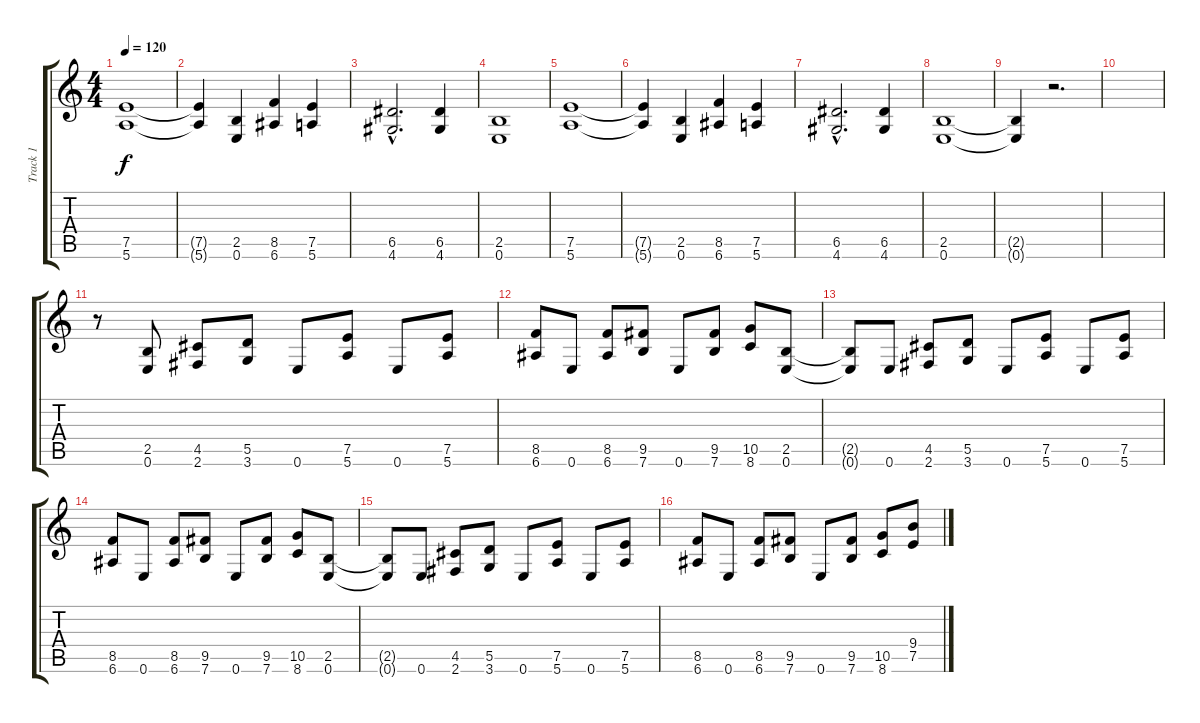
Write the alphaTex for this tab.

\track ("Track 1" "Track 1") {instrument distortionguitar}
\staff {score tabs}
\tuning (E4 B3 G3 D3 A2 E2) {hide}
\ts (4 4)
\tempo 120
\clef g2
\ks c
(7.5 5.6).1{dy f instrument distortionguitar} |
(7.5{t} 5.6{t}).4 (2.5 0.6).4 (8.5 6.6).4 (7.5 5.6).4 |
(6.5{hac} 4.6{hac}).2{d} (6.5 4.6).4 |
(2.5 0.6).1 |
(7.5 5.6).1 |
(7.5{t} 5.6{t}).4 (2.5 0.6).4 (8.5 6.6).4 (7.5 5.6).4 |
(6.5{hac} 4.6{hac}).2{d} (6.5 4.6).4 |
(2.5 0.6).1 |
(2.5{t} 0.6{t}).4 r.2{d} |
|
r.8 (2.5 0.6).8 (4.5 2.6).8 (5.5 3.6).8 0.6.8 (7.5 5.6).8 0.6.8 (7.5 5.6).8 |
(8.5 6.6).8 0.6.8 (8.5 6.6).8 (9.5 7.6).8 0.6.8 (9.5 7.6).8 (10.5 8.6).8 (2.5 0.6).8 |
(2.5{t} 0.6{t}).8 0.6.8 (4.5 2.6).8 (5.5 3.6).8 0.6.8 (7.5 5.6).8 0.6.8 (7.5 5.6).8 |
(8.5 6.6).8 0.6.8 (8.5 6.6).8 (9.5 7.6).8 0.6.8 (9.5 7.6).8 (10.5 8.6).8 (2.5 0.6).8 |
(2.5{t} 0.6{t}).8 0.6.8 (4.5 2.6).8 (5.5 3.6).8 0.6.8 (7.5 5.6).8 0.6.8 (7.5 5.6).8 |
(8.5 6.6).8 0.6.8 (8.5 6.6).8 (9.5 7.6).8 0.6.8 (9.5 7.6).8 (10.5 8.6).8 (9.4 7.5).8
